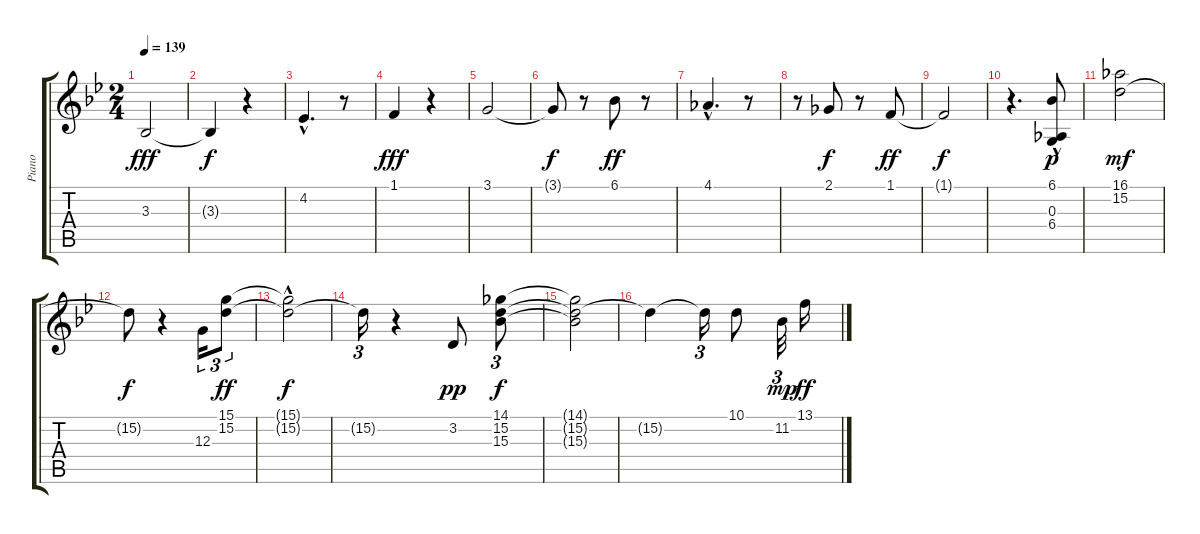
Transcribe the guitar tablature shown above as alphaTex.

\track ("Piano" "Piano") {instrument acousticgrandpiano}
\staff {score tabs}
\tuning (E4 B3 G3 D3 A2 E2) {hide}
\ts (2 4)
\tempo 139
\clef g2
\ks bb
3.3.2{dy fff} |
3.3{t}.4{dy f} r.4 |
4.2{hac}.4{d} r.8 |
1.1.4{dy fff} r.4 |
3.1.2 |
3.1{t}.8{dy f} r.8 6.1.8{dy ff} r.8 |
4.1{hac}.4{d} r.8 |
r.8 2.1.8{dy f} r.8 1.1.8{dy ff} |
1.1{t}.2{dy f} |
r.4{d} (6.1 0.3 6.4{hac}).8{dy p volume 10 instrument electricpiano1} |
(16.1 15.2).2{dy mf} |
15.2{t}.8{dy f} r.4 12.3.16{tu (3 2)} (15.1 15.2).8{tu (3 2) dy ff} |
(15.1{hac t} 15.2{t}).2{dy f} |
15.2{t}.16{tu (3 2)} r.4 3.2.8{dy pp} (14.1 15.2 15.3).8{tu (3 2) dy f} |
(14.1{t} 15.2{t} 15.3{t}).2 |
15.2{t}.4 15.2{t}.16{tu (3 2)} 10.1.8 11.2.32{tu (3 2) dy mp} 13.1.16{dy ff}
